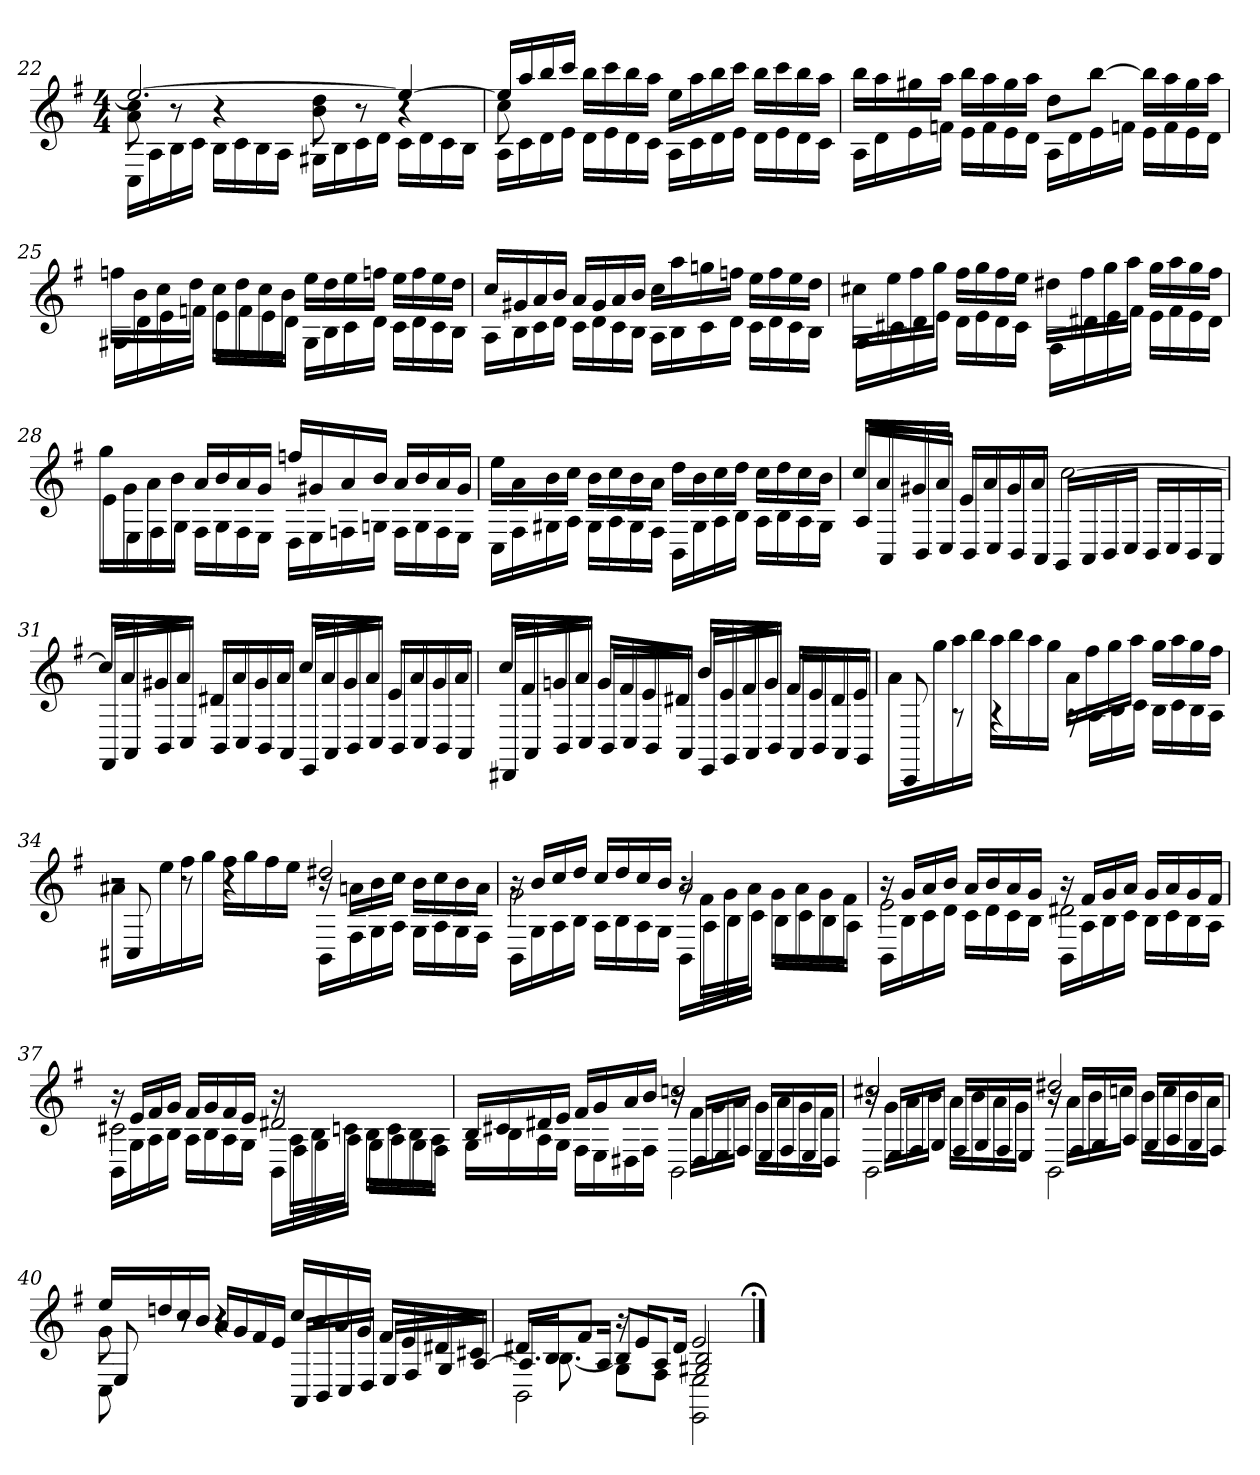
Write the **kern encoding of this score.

**kern
*part1
*staff1
*k[f#]
*e:
*M4/4
=22
*^
*	*^
2.ee/_	8a\ 8cc\	16C\LL
.	.	16A\
.	8r	16B\
.	.	16c\JJ
.	4r	16B\LL
.	.	16c\
.	.	16B\
.	.	16A\JJ
.	8b\ 8dd\	16G#X\LL
.	.	16B\
.	8r	16c\
.	.	16d\JJ
4ee/_	4r	16c\LL
.	.	16d\
.	.	16c\
.	.	16B\JJ
=23	=23	=23
16ee/LL]	8cc\	16A\LL
16aa/	.	16c\
16bb/	8ryy	16d\
16ccc/JJ	.	16e\JJ
16bb\LL	4ryy	16d\LL
16ccc\	.	16e\
16bb\	.	16d\
16aa\JJ	.	16c\JJ
16ee\LL	2ryy	16A\LL
16aa\	.	16c\
16bb\	.	16d\
16ccc\JJ	.	16e\JJ
16bb\LL	.	16d\LL
16ccc\	.	16e\
16bb\	.	16d\
16aa\JJ	.	16c\JJ
*	*v	*v
=24	=24
16bb\LL	16A\LL
16aa\	16d\
16gg#X\	16e\
16aa\JJ	16fn\JJ
16bb\LL	16e\LL
16aa\	16f\
16gg#\	16e\
16aa\JJ	16d\JJ
8dd\L	16A\LL
.	16d\
[8bb\J	16e\
.	16fn\JJ
16bb\LL]	16e\LL
16aa\	16f\
16gg#\	16e\
16aa\JJ	16d\JJ
=25	=25
16ffn\LL	16G#X\LL
16b\	16d\
16cc\	16e\
16dd\JJ	16fn\JJ
16cc\LL	16e\LL
16dd\	16f\
16cc\	16e\
16b\JJ	16d\JJ
16ee\LL	16G#\LL
16dd\	16B\
16ee\	16c\
16ffn\JJ	16d\JJ
16ee\LL	16c\LL
16ff\	16d\
16ee\	16c\
16dd\JJ	16B\JJ
=26	=26
16cc/LL	16A\LL
16g#X/	16B\
16a/	16c\
16b/JJ	16d\JJ
16a/LL	16c\LL
16g#/	16d\
16a/	16c\
16b/JJ	16B\JJ
16cc\LL	16A\LL
16aa\	16B\
16ggn\	16c\
16ffn\JJ	16d\JJ
16ee\LL	16c\LL
16ff\	16d\
16ee\	16c\
16dd\JJ	16B\JJ
=27	=27
16cc#X\LL	16G\LL
16ee\	16c#X\
16ff#\	16d\
16gg\JJ	16e\JJ
16ff#\LL	16d\LL
16gg\	16e\
16ff#\	16d\
16ee\JJ	16c#\JJ
16dd#X\LL	16F#\LL
16ff#\	16d#X\
16gg\	16e\
16aa\JJ	16f#\JJ
16gg\LL	16e\LL
16aa\	16f#\
16gg\	16e\
16ff#\JJ	16d#\JJ
=28	=28
16gg\LL	16e\LL
16g\	16E\
16a\	16F#\
16b\JJ	16G\JJ
16a/LL	16F#\LL
16b/	16G\
16a/	16F#\
16g/JJ	16E\JJ
16ffn/LL	16D\LL
16g#X/	16E\
16a/	16Fn\
16b/JJ	16Gn\JJ
16a/LL	16F\LL
16b/	16G\
16a/	16F\
16g#/JJ	16E\JJ
=29	=29
16ee\LL	16C\LL
16a\	16F#\
16b\	16G#X\
16cc\JJ	16A\JJ
16b\LL	16G#\LL
16cc\	16A\
16b\	16G#\
16a\JJ	16F#\JJ
16dd\LL	16BB\LL
16b\	16G#\
16cc\	16A\
16dd\JJ	16B\JJ
16cc\LL	16A\LL
16dd\	16B\
16cc\	16A\
16b\JJ	16G#\JJ
=30	=30
16cc/LL	16A/LL
16a/	16AA/
16g#X/	16BB/
16a/JJ	16C/JJ
16e/LL	16BB/LL
16a/	16C/
16g#/	16BB/
16a/JJ	16AA/JJ
[2cc\	16GG/LL
.	16AA/
.	16BB/
.	16C/JJ
.	16BB/LL
.	16C/
.	16BB/
.	16AA/JJ
=31	=31
16cc/LL]	16FF#/LL
16a/	16AA/
16g#X/	16BB/
16a/JJ	16C/JJ
16d#X/LL	16BB/LL
16a/	16C/
16g#/	16BB/
16a/JJ	16AA/JJ
16cc/LL	16EE/LL
16a/	16AA/
16g#/	16BB/
16a/JJ	16C/JJ
16e/LL	16BB/LL
16a/	16C/
16g#/	16BB/
16a/JJ	16AA/JJ
=32	=32
16cc/LL	16DD#X/LL
16f#/	16AA/
16gn/	16BB/
16a/JJ	16C/JJ
16g/LL	16BB/LL
16f#/	16C/
16e/	16BB/
16d#X/JJ	16AA/JJ
16b/LL	16EE/LL
16e/	16GG/
16f#/	16AA/
16g/JJ	16BB/JJ
16f#/LL	16AA/LL
16e/	16BB/
16d#/	16AA/
16e/JJ	16GG/JJ
=33	=33
16a\LL	8CC/
16gg\	.
16aa\	8r
16bb\JJ	.
16aa\LL	4r
16bb\	.
16aa\	.
16gg\JJ	.
16a\LL	16r
16ff#\	16A\LL
16gg\	16B\
16aa\JJ	16c\JJ
16gg\LL	16B\LL
16aa\	16c\
16gg\	16B\
16ff#\JJ	16A\JJ
=34	=34
*	*^
16a#X\LL	2r	8C#X/
16ee\	.	.
16ff#\	.	8r
16gg\JJ	.	.
16ff#\LL	.	4r
16gg\	.	.
16ff#\	.	.
16ee\JJ	.	.
2dd#X/	16r	16BB\LL
.	16an\LL	16F#\
.	16b\	16G\
.	16cc\JJ	16A\JJ
.	16b\LL	16G\LL
.	16cc\	16A\
.	16b\	16G\
.	16a\JJ	16F#\JJ
=35	=35	=35
16r	2g\	16BB\LL
16b/LL	.	16G\
16cc/	.	16A\
16dd/JJ	.	16B\JJ
16cc/LL	.	16A\LL
16dd/	.	16B\
16cc/	.	16A\
16b/JJ	.	16G\JJ
2a/	16r	16BB\LL
.	16f#\LL	16A\
.	16g\	16B\
.	16a\JJ	16c\JJ
.	16g\LL	16B\LL
.	16a\	16c\
.	16g\	16B\
.	16f#\JJ	16A\JJ
=36	=36	=36
16r	2e\	16BB\LL
16g/LL	.	16B\
16a/	.	16c\
16b/JJ	.	16d\JJ
16a/LL	.	16c\LL
16b/	.	16d\
16a/	.	16c\
16g/JJ	.	16B\JJ
16r	2d#X\	16BB\LL
16f#/LL	.	16A\
16g/	.	16B\
16a/JJ	.	16c\JJ
16g/LL	.	16B\LL
16a/	.	16c\
16g/	.	16B\
16f#/JJ	.	16A\JJ
=37	=37	=37
16r	2c#X\	16BB\LL
16e/LL	.	16G\
16f#/	.	16A\
16g/JJ	.	16B\JJ
16f#/LL	.	16A\LL
16g/	.	16B\
16f#/	.	16A\
16e/JJ	.	16G\JJ
2d#X/	16r	16BB\LL
.	16A\LL	16F#\
.	16B\	16G\
.	16cn\JJ	16A\JJ
.	16B\LL	16G\LL
.	16c\	16A\
.	16B\	16G\
.	16A\JJ	16F#\JJ
=38	=38	=38
*	*	*^
16B/LL	2ryy	2ryy	16G\LL
16c#X/	.	.	16B\
16d#X/	.	.	16A\
16e/JJ	.	.	16G\JJ
16f#/LL	.	.	16F#\LL
16g/	.	.	16E\
16a/	.	.	16D#X\
16b/JJ	.	.	16F#\JJ
2ccn/	16r	16r	2BB\
.	16f#\LL	16D#/LL	.
.	16g\	16E/	.
.	16a\JJ	16F#/JJ	.
.	16g\LL	16E/LL	.
.	16a\	16F#/	.
.	16g\	16E/	.
.	16f#\JJ	16D#/JJ	.
=39	=39	=39	=39
2cc#X/	16r	16r	2BB\
.	16g\LL	16E/LL	.
.	16a\	16F#/	.
.	16b\JJ	16G/JJ	.
.	16a\LL	16F#/LL	.
.	16b\	16G/	.
.	16a\	16F#/	.
.	16g\JJ	16E/JJ	.
2dd#X/	16r	16r	2BB\
.	16a\LL	16F#/LL	.
.	16b\	16G/	.
.	16ccn\JJ	16A/JJ	.
.	16b\LL	16G/LL	.
.	16cc\	16A/	.
.	16b\	16G/	.
.	16a\JJ	16F#/JJ	.
=40	=40	=40	=40
16ee/LL	8g\	8E/	8C\
16ddn/	.	.	.
16cc/	8r	8r	8r
16b/JJ	.	.	.
16a/LL	4r	4r	4r
16g/	.	.	.
16f#/	.	.	.
16e/JJ	.	.	.
16cc/LL	2ryy	16AA/LL	2ryy
16b/	.	16BB/	.
16a/	.	16C/	.
16g/JJ	.	16D/JJ	.
16f#/LL	.	16E/LL	.
16e/	.	16F#/	.
16d#X/	.	16G/	.
16c#X/JJ	.	[16A/JJ	.
=41	=41	=41	=41
16d#X/LL	16ryy	8.A/L]	2BB\
16B/J	[8.B\	.	.
8f#/J	.	.	.
.	.	16A/Jk	.
16r	8B\L]	8G\L	.
8e/L	.	.	.
.	8A/J	8F#\J	.
16d#/Jk	.	.	.
2e/	2G#X/ 2B/	2ryy	2EE\ 2E\
*v	*v	*v	*v
==;
*-
